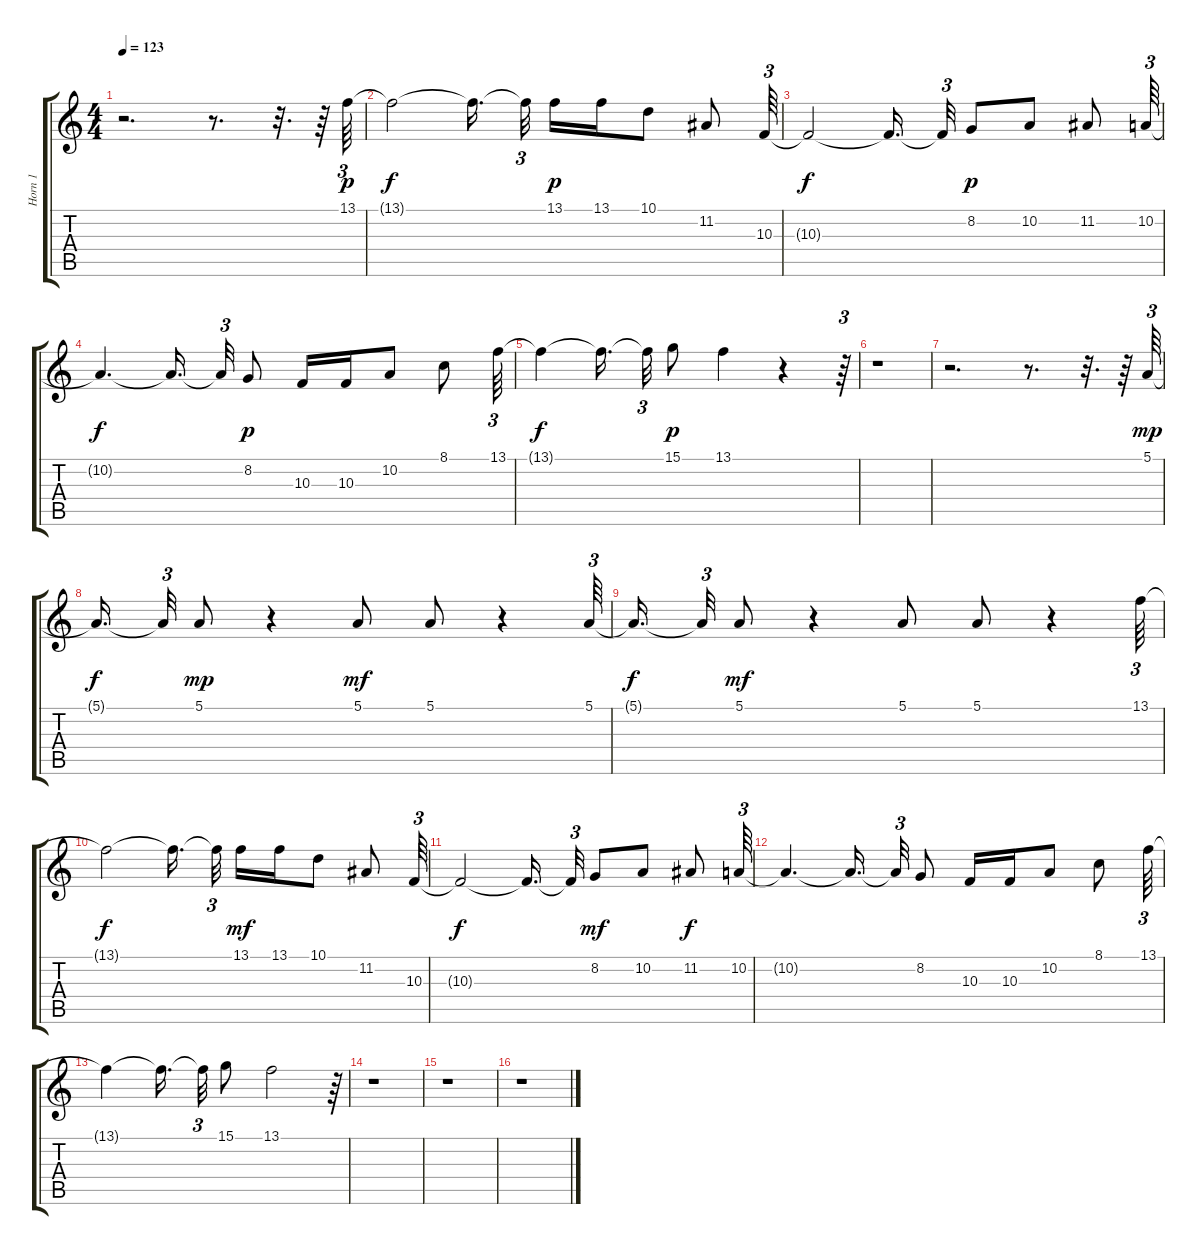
\track ("Horn 1" "Horn 1") {instrument frenchhorn}
\staff {score tabs}
\tuning (E4 B3 G3 D3 A2 E2) {hide}
\ts (4 4)
\tempo 123
\clef g2
\ks c
r.2{d dy f} r.8{d} r.32{d} r.64 13.1.64{tu (3 2) dy p} |
13.1{t}.2{dy f} 13.1{t}.16{d beam splitsecondary} 13.1{t}.32{tu (3 2) beam splitsecondary} 13.1.16{dy p} 13.1.16 10.1.8 11.2.8 10.3.64{tu (3 2)} |
10.3{t}.2{dy f} 10.3{t}.16{d beam splitsecondary} 10.3{t}.32{tu (3 2)} 8.2.8{dy p} 10.2.8 11.2.8 10.2.64{tu (3 2)} |
10.2{t}.4{d dy f} 10.2{t}.16{d beam splitsecondary} 10.2{t}.32{tu (3 2)} 8.2.8{dy p} 10.3.16 10.3.16 10.2.8 8.1.8 13.1.64{tu (3 2)} |
13.1{t}.4{dy f} 13.1{t}.16{d beam splitsecondary} 13.1{t}.32{tu (3 2)} 15.1.8{dy p} 13.1.4 r.4 r.64{tu (3 2)} |
r.1 |
r.2{d} r.8{d} r.32{d} r.64 5.1.64{tu (3 2) dy mp} |
5.1{t}.16{d dy f beam splitsecondary} 5.1{t}.32{tu (3 2)} 5.1.8{dy mp} r.4 5.1.8{dy mf} 5.1.8 r.4 5.1.64{tu (3 2)} |
5.1{t}.16{d dy f beam splitsecondary} 5.1{t}.32{tu (3 2)} 5.1.8{dy mf} r.4 5.1.8 5.1.8 r.4 13.1.64{tu (3 2)} |
13.1{t}.2{dy f} 13.1{t}.16{d beam splitsecondary} 13.1{t}.32{tu (3 2) beam splitsecondary} 13.1.16{dy mf} 13.1.16 10.1.8 11.2.8 10.3.64{tu (3 2)} |
10.3{t}.2{dy f} 10.3{t}.16{d beam splitsecondary} 10.3{t}.32{tu (3 2)} 8.2.8{dy mf} 10.2.8 11.2.8{dy f} 10.2.64{tu (3 2)} |
10.2{t}.4{d} 10.2{t}.16{d beam splitsecondary} 10.2{t}.32{tu (3 2)} 8.2.8 10.3.16 10.3.16 10.2.8 8.1.8 13.1.64{tu (3 2)} |
13.1{t}.4 13.1{t}.16{d beam splitsecondary} 13.1{t}.32{tu (3 2)} 15.1.8 13.1.2 r.64{tu (3 2)} |
r.1 |
r.1 |
r.1
